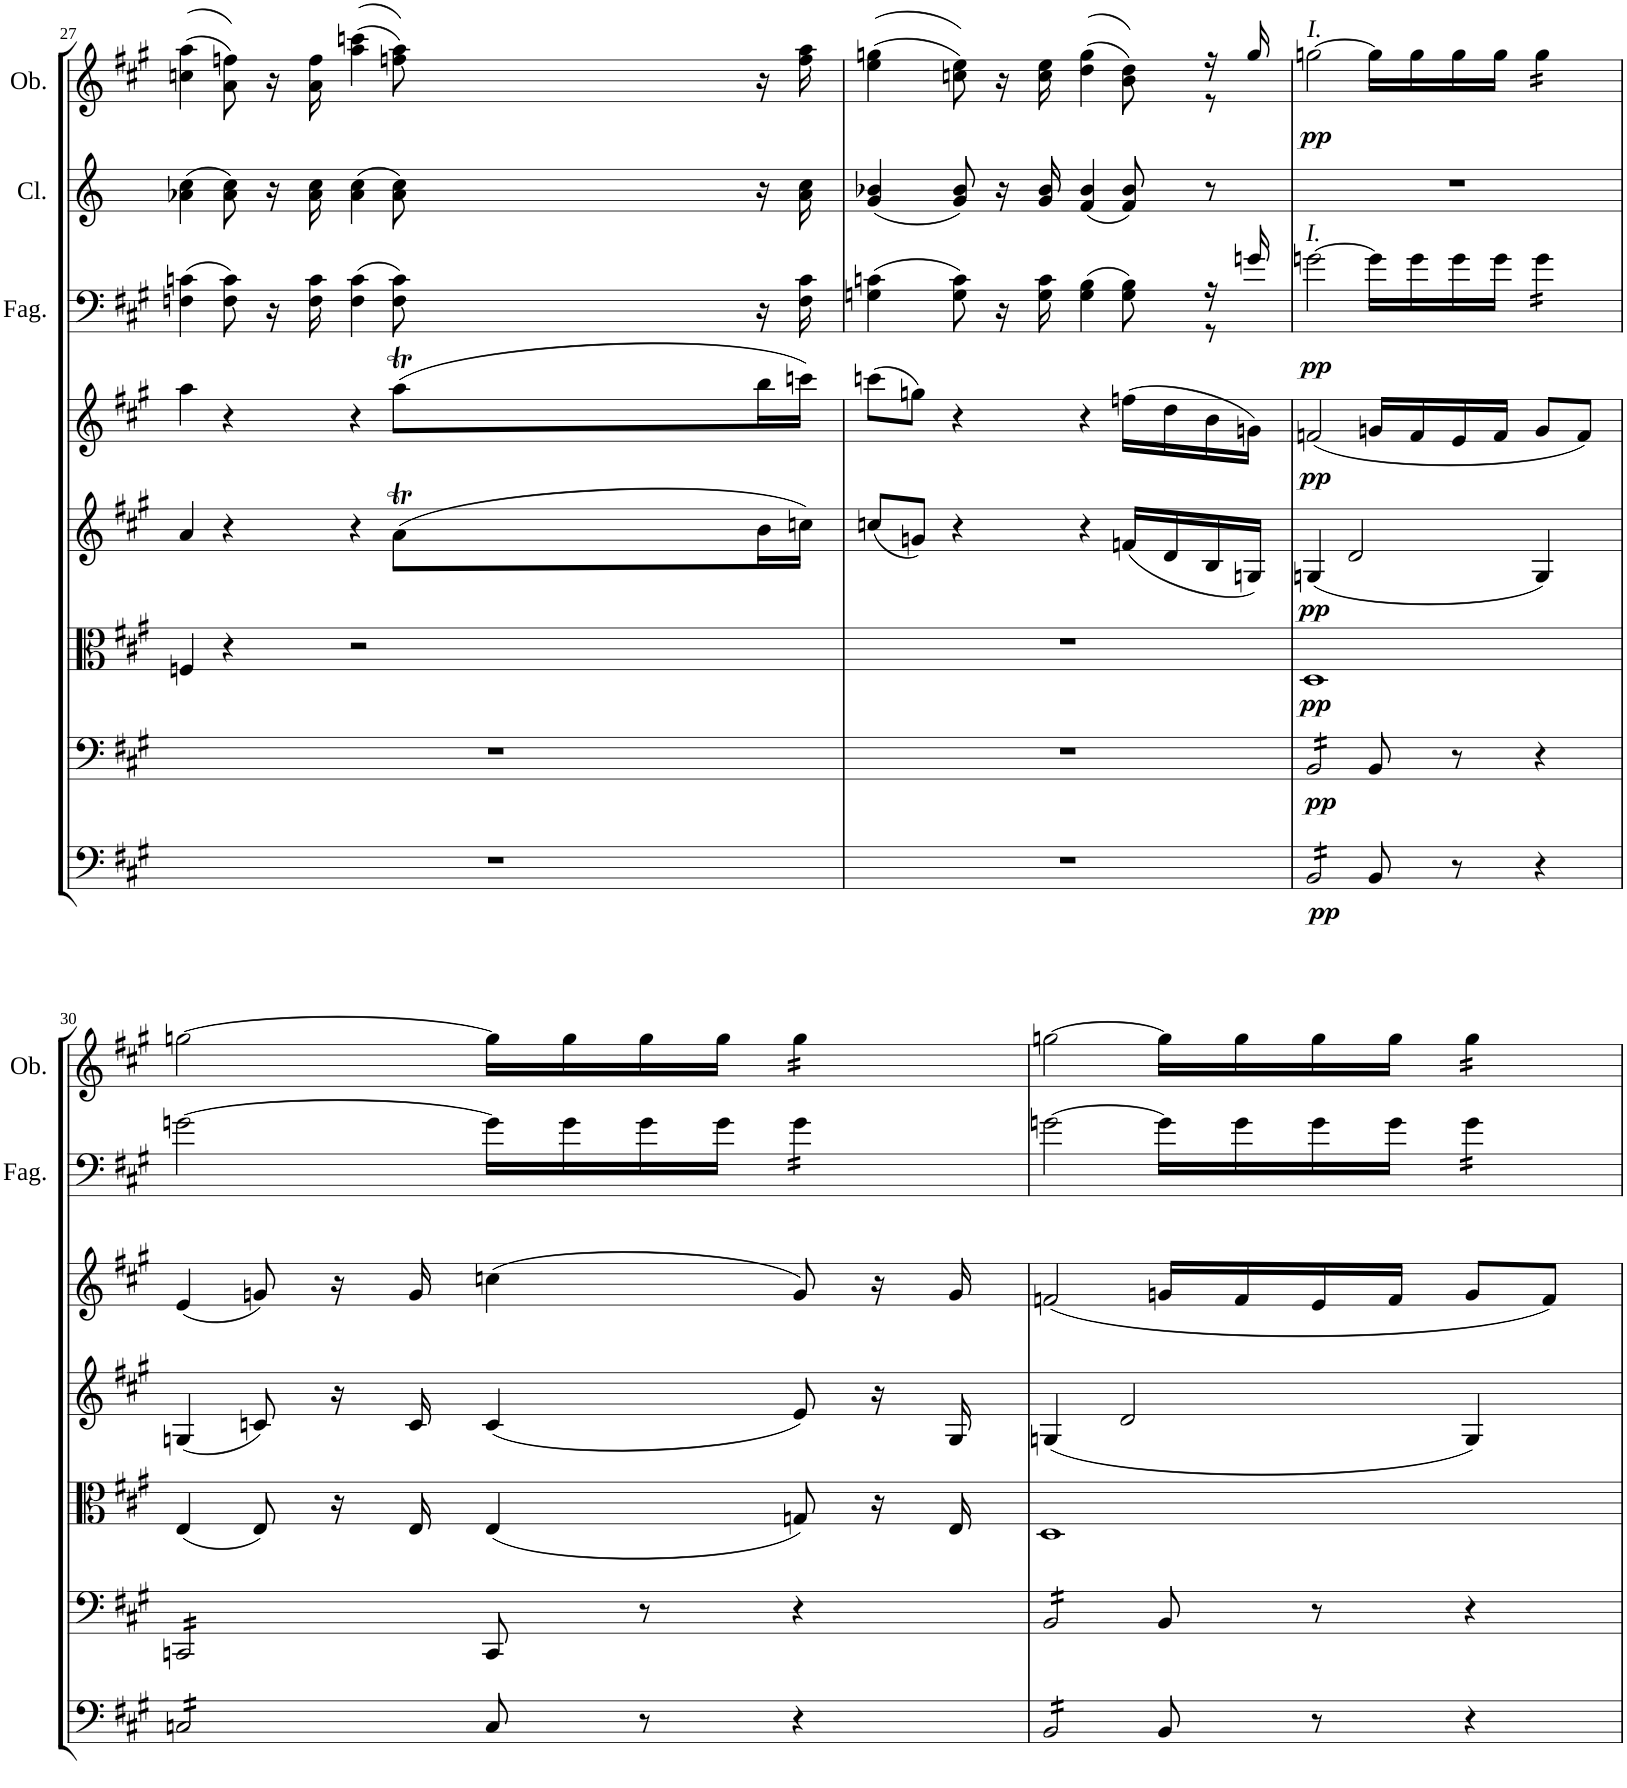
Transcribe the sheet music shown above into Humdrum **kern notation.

**kern	**dynam	**kern	**dynam	**kern	**dynam	**kern	**dynam	**kern	**dynam	**kern	**dynam	**kern	**kern	**dynam
*part8	*part8	*part7	*part7	*part6	*part6	*part5	*part5	*part4	*part4	*part3	*part3	*part2	*part1	*part1
*staff8	*staff8	*staff7	*staff7	*staff6	*staff6	*staff5	*staff5	*staff4	*staff4	*staff3	*staff3	*staff2	*staff1	*staff1
*I"Basso	*	*I"Violoncello	*	*I"Viola	*	*I"Violino II	*	*I"Violino I	*	*I"Fagotti	*	*I"Clarinetti in A	*I"Oboi	*
*	*	*	*	*	*	*	*	*	*	*I'Fag.	*	*I'Cl.	*I'Ob.	*
!!LO:PB:g=z
*clefF4	*	*clefF4	*	*clefC3	*	*clefG2	*	*clefG2	*	*clefF4	*	*clefG2	*clefG2	*
*Trd7c12	*	*	*	*	*	*	*	*	*	*	*	*Trd2c3	*	*
*k[f#c#g#]	*	*k[f#c#g#]	*	*k[f#c#g#]	*	*k[f#c#g#]	*	*k[f#c#g#]	*	*k[f#c#g#]	*	*k[]	*k[f#c#g#]	*
*M4/4	*	*M4/4	*	*M4/4	*	*M4/4	*	*M4/4	*	*M4/4	*	*M4/4	*M4/4	*
*met(c)	*	*met(c)	*	*met(c)	*	*met(c)	*	*met(c)	*	*met(c)	*	*met(c)	*met(c)	*
=27	=27	=27	=27	=27	=27	=27	=27	=27	=27	=27	=27	=27	=27	=27
*	*	*	*	*	*	*^	*	*^	*	*	*	*	*	*
1r	.	1r	.	4Fn/	.	4a/	2.ryy	.	4aa\	2.ryy	.	(4Fn\ 4cn\	.	(4a-X\ 4cc\	((4ccn\ 4aa\	.
.	.	.	.	4r	.	4r	.	.	4r	.	.	8F\ 8c\)	.	8a-\ 8cc\)	8a\ 8ffn\))	.
.	.	.	.	.	.	.	.	.	.	.	.	16r	.	16r	16r	.
.	.	.	.	.	.	.	.	.	.	.	.	16F\ 16c\	.	16a-\ 16cc\	16a\ 16ff\	.
.	.	.	.	2r	.	4r	.	.	4r	.	.	(4F\ 4c\	.	(4a-\ 4cc\	((4aa\ 4cccn\	.
.	.	.	.	.	.	(8aT\L	64b!	.	(8aaT\L	64bb!	.	8F\ 8c\)	.	8a-\ 8cc\)	8ffn\ 8aa\))	.
.	.	.	.	.	.	.	64a!	.	.	64aa!	.	.	.	.	.	.
.	.	.	.	.	.	.	64b!	.	.	64bb!	.	.	.	.	.	.
.	.	.	.	.	.	.	64a!	.	.	64aa!	.	.	.	.	.	.
.	.	.	.	.	.	.	64b!	.	.	64bb!	.	.	.	.	.	.
.	.	.	.	.	.	.	64a!	.	.	64aa!	.	.	.	.	.	.
.	.	.	.	.	.	.	64b!	.	.	64bb!	.	.	.	.	.	.
.	.	.	.	.	.	.	64a!	.	.	64aa!	.	.	.	.	.	.
.	.	.	.	.	.	16b\L	8ryy	.	16bb\L	8ryy	.	16r	.	16r	16r	.
.	.	.	.	.	.	16ccn\JJ)	.	.	16cccn\JJ)	.	.	16F\ 16c\	.	16a-\ 16cc\	16ff\ 16aa\	.
*	*	*	*	*	*	*v	*v	*	*	*	*	*	*	*	*	*
*	*	*	*	*	*	*	*	*v	*v	*	*	*	*	*	*
=28	=28	=28	=28	=28	=28	=28	=28	=28	=28	=28	=28	=28	=28	=28
*	*	*	*	*	*	*	*	*	*	*^	*	*	*^	*
1r	.	1r	.	1r	.	(8ccn/L	.	(8cccn\L	.	(4Gn\ 4cn\	2..ryy	.	(4g/ 4b-X/	((4ee\ 4ggn\	2..ryy	.
.	.	.	.	.	.	8gn/J)	.	8ggn\J)	.	.	.	.	.	.	.	.
.	.	.	.	.	.	4r	.	4r	.	8G\ 8c\)	.	.	8g/ 8b-/)	8ccn\ 8ee\))	.	.
.	.	.	.	.	.	.	.	.	.	16r	.	.	16r	16r	.	.
.	.	.	.	.	.	.	.	.	.	16G\ 16c\	.	.	16g/ 16b-/	16cc\ 16ee\	.	.
.	.	.	.	.	.	4r	.	4r	.	(4G\ 4B\	.	.	(4f/ 4b-/	((4dd\ 4gg\	.	.
.	.	.	.	.	.	(16fn/LL	.	(16ffn\LL	.	8G\ 8B\)	.	.	8f/ 8b-/)	8b\ 8dd\))	.	.
.	.	.	.	.	.	16d/	.	16dd\	.	.	.	.	.	.	.	.
.	.	.	.	.	.	16B/	.	16b\	.	16r	8r	.	8r	16r	8r	.
.	.	.	.	.	.	16Gn/JJ)	.	16gn\JJ)	.	16gn/	.	.	.	16gg/	.	.
*	*	*	*	*	*	*	*	*	*	*v	*v	*	*	*v	*v	*
=29	=29	=29	=29	=29	=29	=29	=29	=29	=29	=29	=29	=29	=29	=29
!	!	!	!	!	!	!	!	!	!	!	!	!	!LO:TX:a:i:t=I.	!
!	!	!	!	!	!	!	!	!	!	!LO:TX:a:i:t=I.	!	!	!	!
!	!LO:DY:b	!	!LO:DY:b	!	!LO:DY:b	!	!LO:DY:b	!	!LO:DY:b	!	!LO:DY:b	!	!	!LO:DY:b
*tremolo	*	*	*	*	*	*	*	*	*	*	*	*	*	*
*	*	*tremolo	*	*	*	*	*	*	*	*	*	*	*	*
16BB/LL	pp	16BB/LL	pp	1D	pp	(4Gn/	pp	(2fn/	pp	[2gn\	pp	1r	[2ggn\	pp
16BB/	.	16BB/	.	.	.	.	.	.	.	.	.	.	.	.
16BB/	.	16BB/	.	.	.	.	.	.	.	.	.	.	.	.
16BB/	.	16BB/	.	.	.	.	.	.	.	.	.	.	.	.
16BB/	.	16BB/	.	.	.	2d/	.	.	.	.	.	.	.	.
16BB/	.	16BB/	.	.	.	.	.	.	.	.	.	.	.	.
16BB/	.	16BB/	.	.	.	.	.	.	.	.	.	.	.	.
16BB/JJ	.	16BB/JJ	.	.	.	.	.	.	.	.	.	.	.	.
*	*	*Xtremolo	*	*	*	*	*	*	*	*	*	*	*	*
*Xtremolo	*	*	*	*	*	*	*	*	*	*	*	*	*	*
8BB/	.	8BB/	.	.	.	.	.	16gn/LL	.	16g\LL]	.	.	16gg\LL]	.
.	.	.	.	.	.	.	.	16f/	.	16g\	.	.	16gg\	.
8r	.	8r	.	.	.	.	.	16e/	.	16g\	.	.	16gg\	.
.	.	.	.	.	.	.	.	16f/JJ	.	16g\JJ	.	.	16gg\JJ	.
*	*	*	*	*	*	*	*	*	*	*tremolo	*	*	*	*
*	*	*	*	*	*	*	*	*	*	*	*	*	*tremolo	*
4r	.	4r	.	.	.	4G/)	.	8g/L	.	16g\LL	.	.	16gg\LL	.
.	.	.	.	.	.	.	.	.	.	16g\	.	.	16gg\	.
.	.	.	.	.	.	.	.	8f/J)	.	16g\	.	.	16gg\	.
.	.	.	.	.	.	.	.	.	.	16g\JJ	.	.	16gg\JJ	.
*	*	*	*	*	*	*	*	*	*	*	*	*	*Xtremolo	*
*	*	*	*	*	*	*	*	*	*	*Xtremolo	*	*	*	*
!!LO:LB:g=z
=30	=30	=30	=30	=30	=30	=30	=30	=30	=30	=30	=30	=30	=30	=30
*tremolo	*	*	*	*	*	*	*	*	*	*	*	*	*	*
*	*	*tremolo	*	*	*	*	*	*	*	*	*	*	*	*
16Cn/LL	.	16CCn/LL	.	(4E/	.	(4Gn/	.	(4e/	.	[2gn\	.	1r	[2ggn\	.
16Cn/	.	16CCn/	.	.	.	.	.	.	.	.	.	.	.	.
16Cn/	.	16CCn/	.	.	.	.	.	.	.	.	.	.	.	.
16Cn/	.	16CCn/	.	.	.	.	.	.	.	.	.	.	.	.
16Cn/	.	16CCn/	.	8E/)	.	8cn/)	.	8gn/)	.	.	.	.	.	.
16Cn/	.	16CCn/	.	.	.	.	.	.	.	.	.	.	.	.
16Cn/	.	16CCn/	.	16r	.	16r	.	16r	.	.	.	.	.	.
16Cn/JJ	.	16CCn/JJ	.	16E/	.	16c/	.	16g/	.	.	.	.	.	.
*	*	*Xtremolo	*	*	*	*	*	*	*	*	*	*	*	*
*Xtremolo	*	*	*	*	*	*	*	*	*	*	*	*	*	*
8C/	.	8CC/	.	(4E/	.	(4c/	.	(4ccn\	.	16g\LL]	.	.	16gg\LL]	.
.	.	.	.	.	.	.	.	.	.	16g\	.	.	16gg\	.
8r	.	8r	.	.	.	.	.	.	.	16g\	.	.	16gg\	.
.	.	.	.	.	.	.	.	.	.	16g\JJ	.	.	16gg\JJ	.
*	*	*	*	*	*	*	*	*	*	*tremolo	*	*	*	*
*	*	*	*	*	*	*	*	*	*	*	*	*	*tremolo	*
4r	.	4r	.	8Gn/)	.	8e/)	.	8g/)	.	16g\LL	.	.	16gg\LL	.
.	.	.	.	.	.	.	.	.	.	16g\	.	.	16gg\	.
.	.	.	.	16r	.	16r	.	16r	.	16g\	.	.	16gg\	.
.	.	.	.	16E/	.	16G/	.	16g/	.	16g\JJ	.	.	16gg\JJ	.
*	*	*	*	*	*	*	*	*	*	*	*	*	*Xtremolo	*
*	*	*	*	*	*	*	*	*	*	*Xtremolo	*	*	*	*
=31	=31	=31	=31	=31	=31	=31	=31	=31	=31	=31	=31	=31	=31	=31
*tremolo	*	*	*	*	*	*	*	*	*	*	*	*	*	*
*	*	*tremolo	*	*	*	*	*	*	*	*	*	*	*	*
16BB/LL	.	16BB/LL	.	1D	.	(4Gn/	.	(2fn/	.	[2gn\	.	1r	[2ggn\	.
16BB/	.	16BB/	.	.	.	.	.	.	.	.	.	.	.	.
16BB/	.	16BB/	.	.	.	.	.	.	.	.	.	.	.	.
16BB/	.	16BB/	.	.	.	.	.	.	.	.	.	.	.	.
16BB/	.	16BB/	.	.	.	2d/	.	.	.	.	.	.	.	.
16BB/	.	16BB/	.	.	.	.	.	.	.	.	.	.	.	.
16BB/	.	16BB/	.	.	.	.	.	.	.	.	.	.	.	.
16BB/JJ	.	16BB/JJ	.	.	.	.	.	.	.	.	.	.	.	.
*	*	*Xtremolo	*	*	*	*	*	*	*	*	*	*	*	*
*Xtremolo	*	*	*	*	*	*	*	*	*	*	*	*	*	*
8BB/	.	8BB/	.	.	.	.	.	16gn/LL	.	16g\LL]	.	.	16gg\LL]	.
.	.	.	.	.	.	.	.	16f/	.	16g\	.	.	16gg\	.
8r	.	8r	.	.	.	.	.	16e/	.	16g\	.	.	16gg\	.
.	.	.	.	.	.	.	.	16f/JJ	.	16g\JJ	.	.	16gg\JJ	.
*	*	*	*	*	*	*	*	*	*	*tremolo	*	*	*	*
*	*	*	*	*	*	*	*	*	*	*	*	*	*tremolo	*
4r	.	4r	.	.	.	4G/)	.	8g/L	.	16g\LL	.	.	16gg\LL	.
.	.	.	.	.	.	.	.	.	.	16g\	.	.	16gg\	.
.	.	.	.	.	.	.	.	8f/J)	.	16g\	.	.	16gg\	.
.	.	.	.	.	.	.	.	.	.	16g\JJ	.	.	16gg\JJ	.
*	*	*	*	*	*	*	*	*	*	*	*	*	*Xtremolo	*
*	*	*	*	*	*	*	*	*	*	*Xtremolo	*	*	*	*
=	=	=	=	=	=	=	=	=	=	=	=	=	=	=
*-	*-	*-	*-	*-	*-	*-	*-	*-	*-	*-	*-	*-	*-	*-
